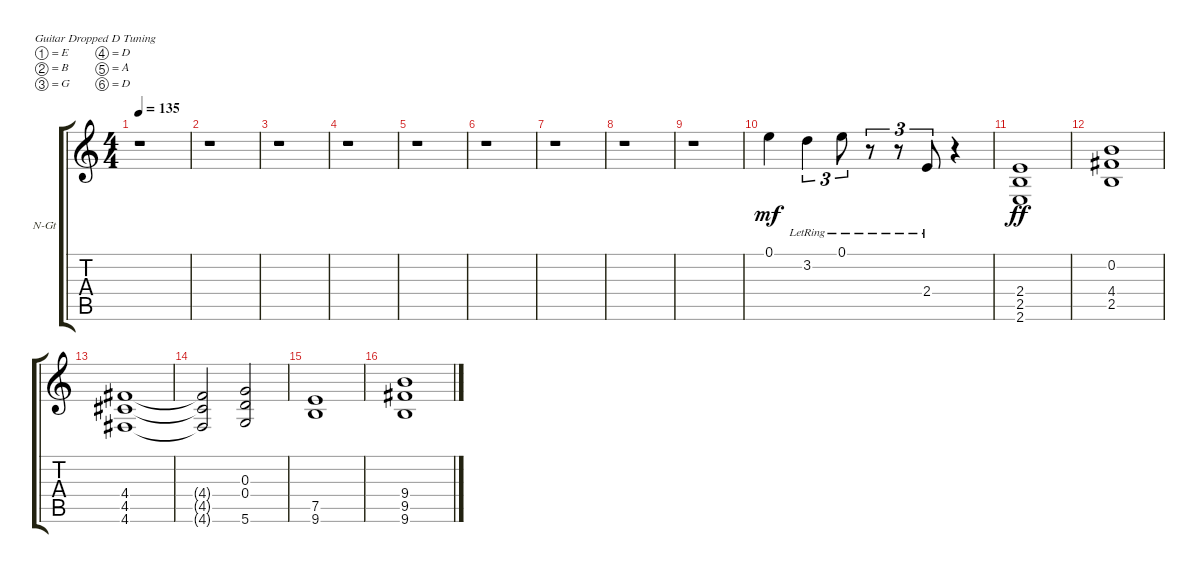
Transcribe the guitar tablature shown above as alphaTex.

\bracketExtendMode groupsimilarinstruments
\firstSystemTrackNameOrientation horizontal
\otherSystemsTrackNameOrientation horizontal
\track ("Keyboard (Christian)" "N-Gt") {instrument acousticguitarnylon}
\staff {score tabs}
\tuning (E4 B3 G3 D3 A2 D2)
\ts (4 4)
\tempo 135
\clef g2
\ks c
r.1{dy ff} |
r.1 |
r.1 |
r.1 |
r.1 |
r.1 |
r.1 |
r.1 |
r.1 |
0.1.4{dy mf} 3.2{lr}.4{tu (3 2)} 0.1{lr}.8{tu (3 2)} r.8{tu (3 2)} r.8{tu (3 2)} 2.4{lr}.8{tu (3 2)} r.4 |
(2.4 2.5 2.6).1{dy ff} |
(0.2 4.4 2.5).1 |
(4.4 4.5 4.6).1 |
(4.4{t} 4.5{t} 4.6{t}).2 (0.3 0.4 5.6).2 |
(7.5 9.6).1 |
(9.4 9.5 9.6).1
